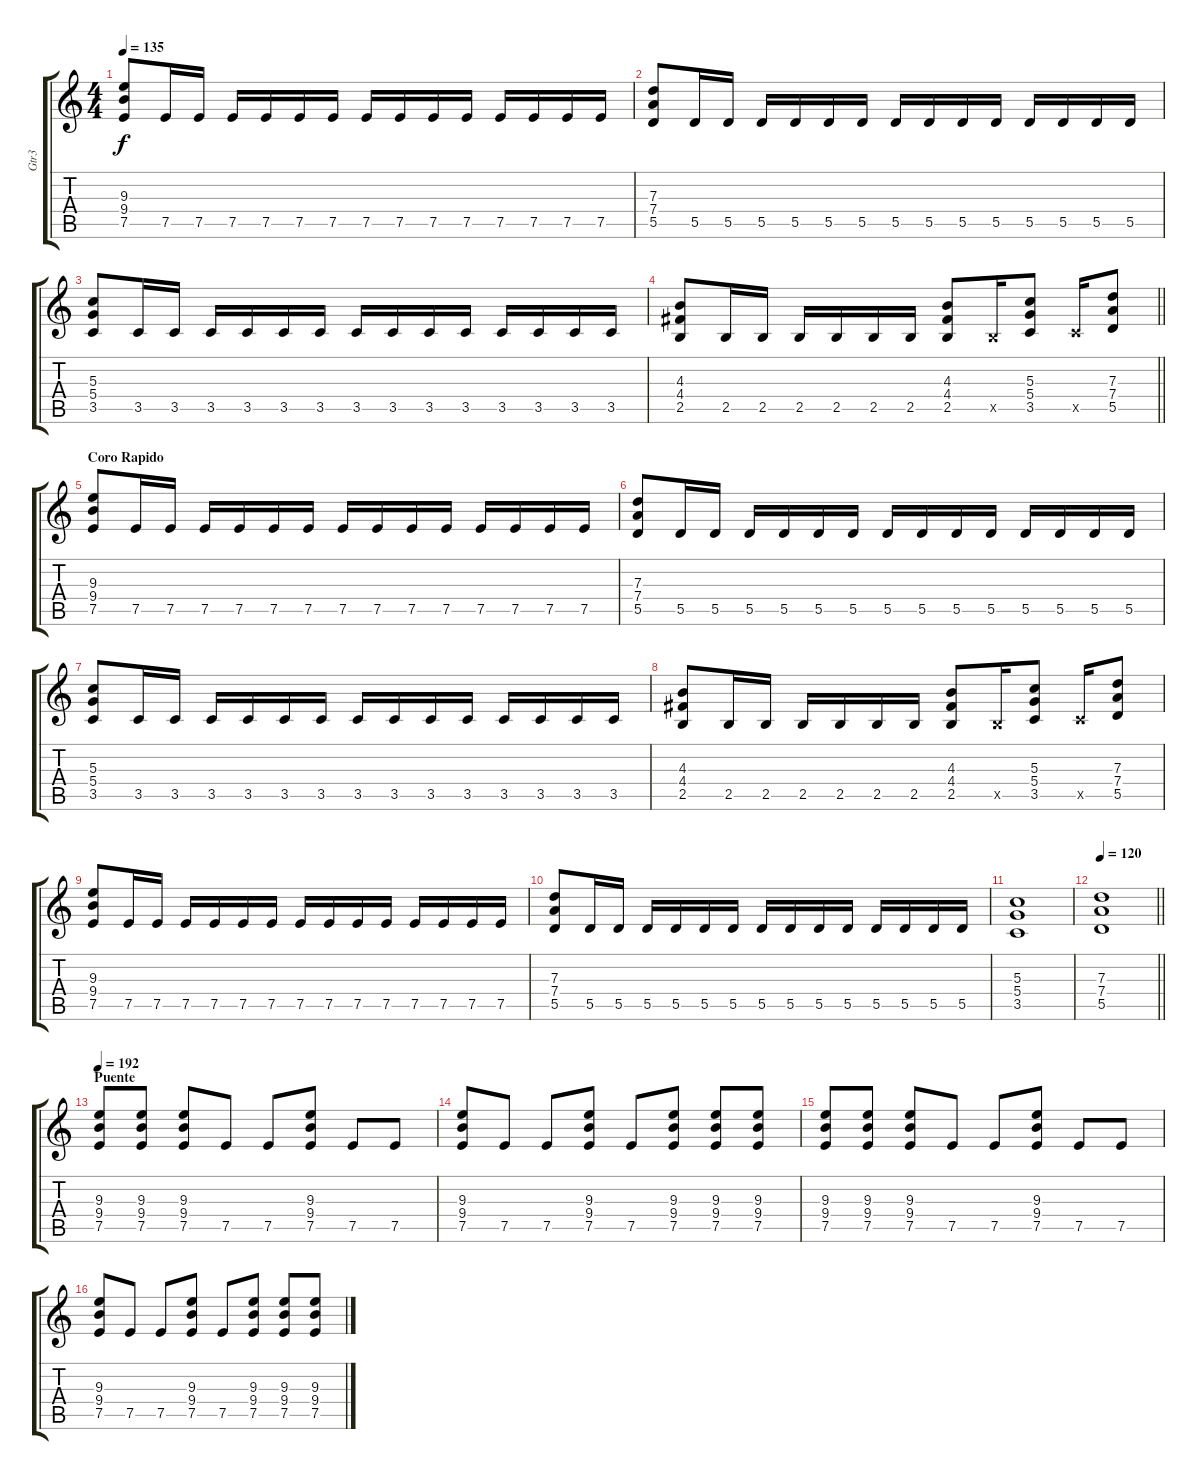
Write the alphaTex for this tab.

\track ("Gtr3" "Gtr3") {instrument overdrivenguitar}
\staff {score tabs}
\tuning (E4 B3 G3 D3 A2 E2) {hide}
\ts (4 4)
\tempo 135
\clef g2
\ks c
(9.3 9.4 7.5).8{dy f} 7.5.16 7.5.16 7.5.16 7.5.16 7.5.16 7.5.16 7.5.16 7.5.16 7.5.16 7.5.16 7.5.16 7.5.16 7.5.16 7.5.16 |
(7.3 7.4 5.5).8 5.5.16 5.5.16 5.5.16 5.5.16 5.5.16 5.5.16 5.5.16 5.5.16 5.5.16 5.5.16 5.5.16 5.5.16 5.5.16 5.5.16 |
(5.3 5.4 3.5).8 3.5.16 3.5.16 3.5.16 3.5.16 3.5.16 3.5.16 3.5.16 3.5.16 3.5.16 3.5.16 3.5.16 3.5.16 3.5.16 3.5.16 |
\barLineRight lightlight
(4.3 4.4 2.5).8 2.5.16 2.5.16 2.5.16 2.5.16 2.5.16 2.5.16 (4.3 4.4 2.5).8 2.5{x}.16 (5.3 5.4 3.5).8 3.5{x}.16 (7.3 7.4 5.5).8 |
\section ("" "Coro Rapido")
(9.3 9.4 7.5).8 7.5.16 7.5.16 7.5.16 7.5.16 7.5.16 7.5.16 7.5.16 7.5.16 7.5.16 7.5.16 7.5.16 7.5.16 7.5.16 7.5.16 |
(7.3 7.4 5.5).8 5.5.16 5.5.16 5.5.16 5.5.16 5.5.16 5.5.16 5.5.16 5.5.16 5.5.16 5.5.16 5.5.16 5.5.16 5.5.16 5.5.16 |
(5.3 5.4 3.5).8 3.5.16 3.5.16 3.5.16 3.5.16 3.5.16 3.5.16 3.5.16 3.5.16 3.5.16 3.5.16 3.5.16 3.5.16 3.5.16 3.5.16 |
(4.3 4.4 2.5).8 2.5.16 2.5.16 2.5.16 2.5.16 2.5.16 2.5.16 (4.3 4.4 2.5).8 2.5{x}.16 (5.3 5.4 3.5).8 3.5{x}.16 (7.3 7.4 5.5).8 |
(9.3 9.4 7.5).8 7.5.16 7.5.16 7.5.16 7.5.16 7.5.16 7.5.16 7.5.16 7.5.16 7.5.16 7.5.16 7.5.16 7.5.16 7.5.16 7.5.16 |
(7.3 7.4 5.5).8 5.5.16 5.5.16 5.5.16 5.5.16 5.5.16 5.5.16 5.5.16 5.5.16 5.5.16 5.5.16 5.5.16 5.5.16 5.5.16 5.5.16 |
(5.3 5.4 3.5).1 |
\tempo 120
\barLineRight lightlight
(7.3 7.4 5.5).1 |
\section ("" "Puente")
\tempo 192
(9.3 9.4 7.5).8 (9.3 9.4 7.5).8 (9.3 9.4 7.5).8 7.5.8 7.5.8 (9.3 9.4 7.5).8 7.5.8 7.5.8 |
(9.3 9.4 7.5).8 7.5.8 7.5.8 (9.3 9.4 7.5).8 7.5.8 (9.3 9.4 7.5).8 (9.3 9.4 7.5).8 (9.3 9.4 7.5).8 |
(9.3 9.4 7.5).8 (9.3 9.4 7.5).8 (9.3 9.4 7.5).8 7.5.8 7.5.8 (9.3 9.4 7.5).8 7.5.8 7.5.8 |
(9.3 9.4 7.5).8 7.5.8 7.5.8 (9.3 9.4 7.5).8 7.5.8 (9.3 9.4 7.5).8 (9.3 9.4 7.5).8 (9.3 9.4 7.5).8
